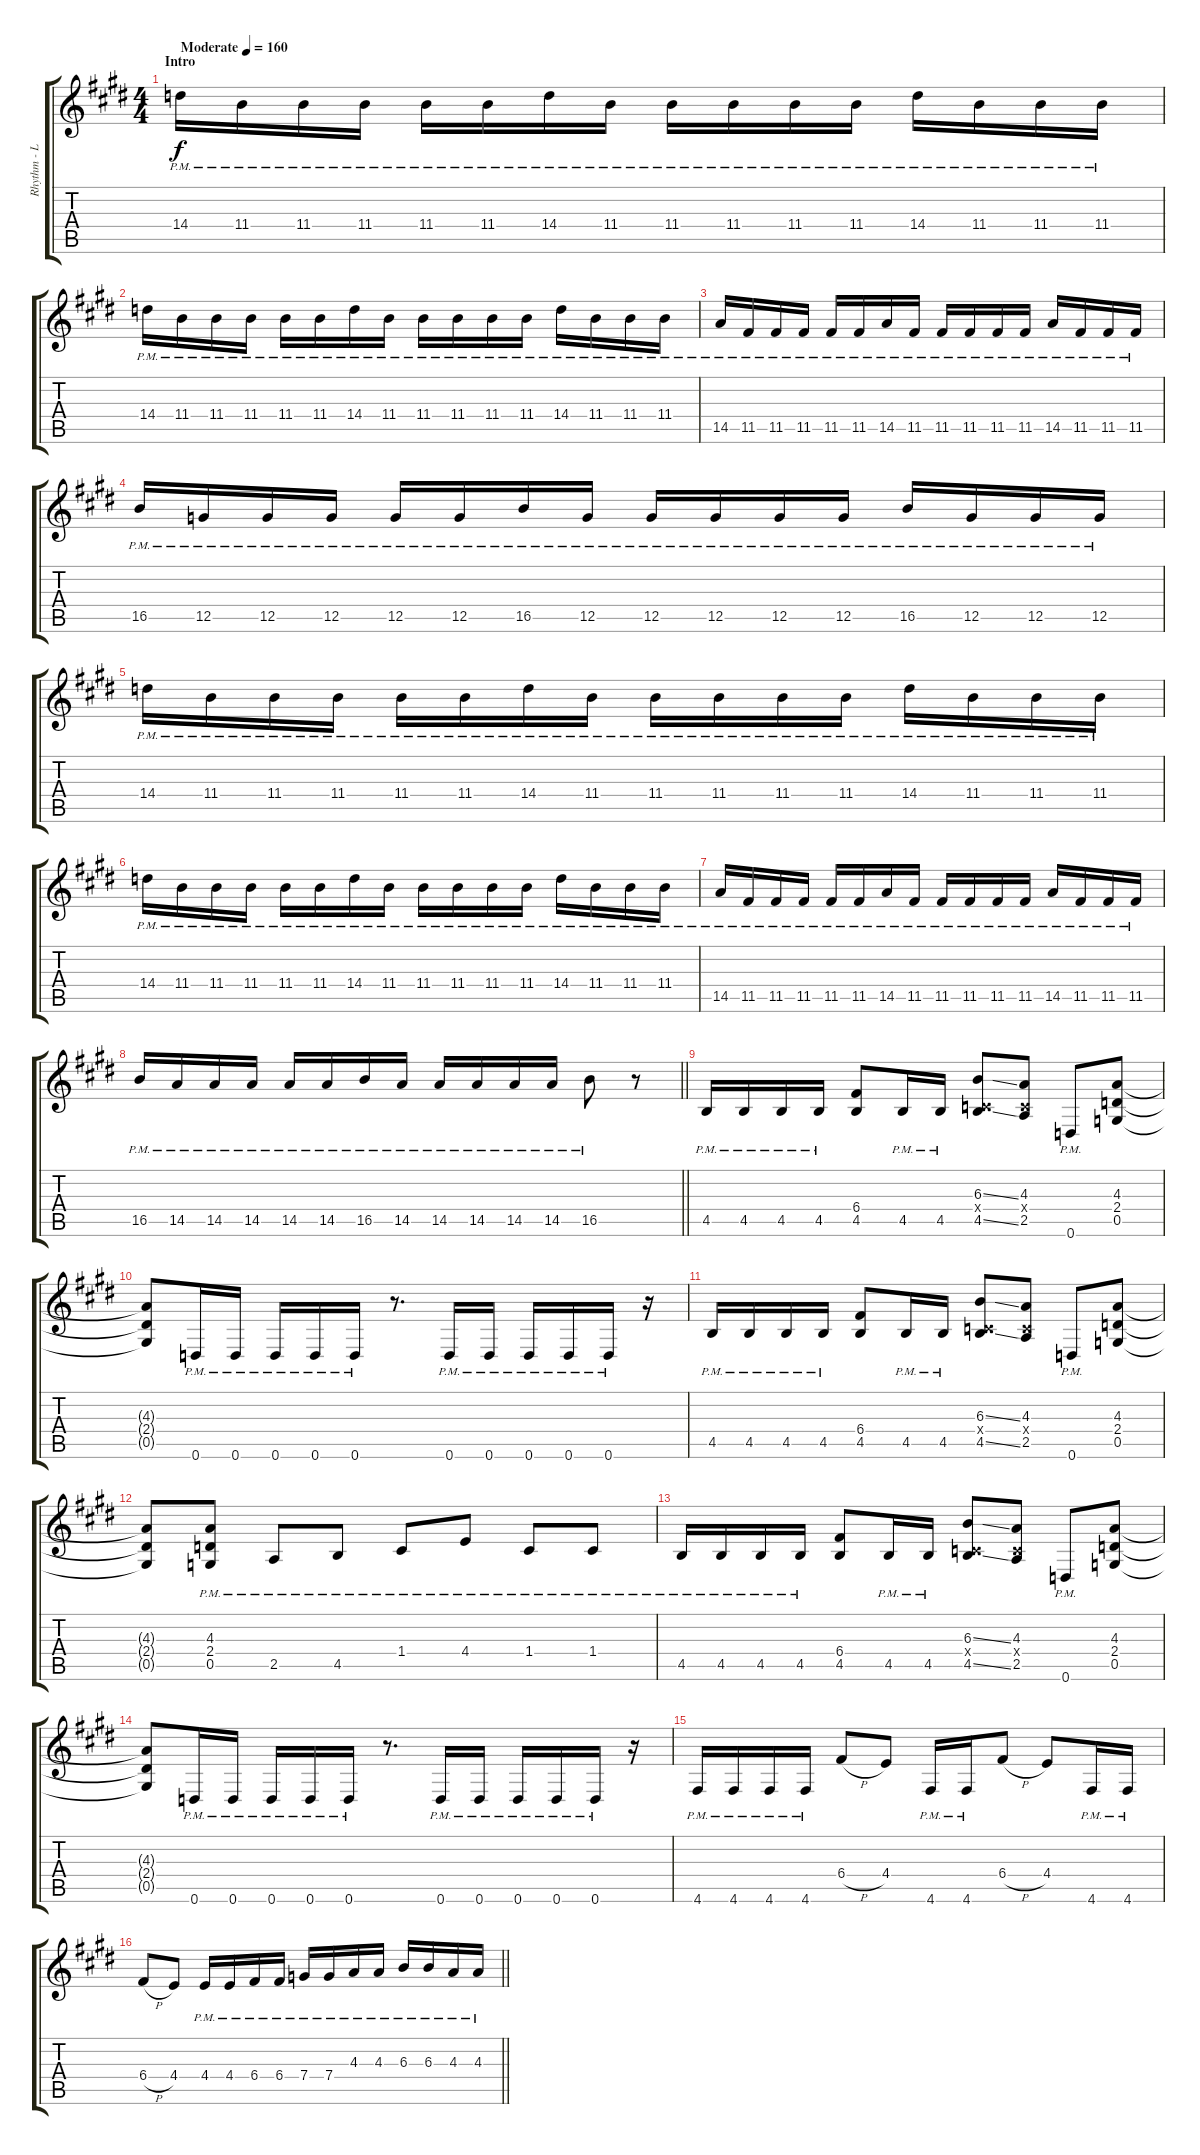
\track ("Rhythm - Left" "Rhythm - L") {instrument distortionguitar}
\staff {score tabs}
\tuning (D4 A3 F3 C3 G2 D2) {hide}
\ts (4 4)
\section ("" "Intro")
\tempo (160 "Moderate")
\clef g2
\ks e
14.4{pm}.16{dy f instrument distortionguitar} 11.4{pm}.16 11.4{pm}.16 11.4{pm}.16 11.4{pm}.16 11.4{pm}.16 14.4{pm}.16 11.4{pm}.16 11.4{pm}.16 11.4{pm}.16 11.4{pm}.16 11.4{pm}.16 14.4{pm}.16 11.4{pm}.16 11.4{pm}.16 11.4{pm}.16 |
14.4{pm}.16 11.4{pm}.16 11.4{pm}.16 11.4{pm}.16 11.4{pm}.16 11.4{pm}.16 14.4{pm}.16 11.4{pm}.16 11.4{pm}.16 11.4{pm}.16 11.4{pm}.16 11.4{pm}.16 14.4{pm}.16 11.4{pm}.16 11.4{pm}.16 11.4{pm}.16 |
14.5{pm}.16 11.5{pm}.16 11.5{pm}.16 11.5{pm}.16 11.5{pm}.16 11.5{pm}.16 14.5{pm}.16 11.5{pm}.16 11.5{pm}.16 11.5{pm}.16 11.5{pm}.16 11.5{pm}.16 14.5{pm}.16 11.5{pm}.16 11.5{pm}.16 11.5{pm}.16 |
16.5{pm}.16 12.5{pm}.16 12.5{pm}.16 12.5{pm}.16 12.5{pm}.16 12.5{pm}.16 16.5{pm}.16 12.5{pm}.16 12.5{pm}.16 12.5{pm}.16 12.5{pm}.16 12.5{pm}.16 16.5{pm}.16 12.5{pm}.16 12.5{pm}.16 12.5{pm}.16 |
14.4{pm}.16 11.4{pm}.16 11.4{pm}.16 11.4{pm}.16 11.4{pm}.16 11.4{pm}.16 14.4{pm}.16 11.4{pm}.16 11.4{pm}.16 11.4{pm}.16 11.4{pm}.16 11.4{pm}.16 14.4{pm}.16 11.4{pm}.16 11.4{pm}.16 11.4{pm}.16 |
14.4{pm}.16 11.4{pm}.16 11.4{pm}.16 11.4{pm}.16 11.4{pm}.16 11.4{pm}.16 14.4{pm}.16 11.4{pm}.16 11.4{pm}.16 11.4{pm}.16 11.4{pm}.16 11.4{pm}.16 14.4{pm}.16 11.4{pm}.16 11.4{pm}.16 11.4{pm}.16 |
14.5{pm}.16 11.5{pm}.16 11.5{pm}.16 11.5{pm}.16 11.5{pm}.16 11.5{pm}.16 14.5{pm}.16 11.5{pm}.16 11.5{pm}.16 11.5{pm}.16 11.5{pm}.16 11.5{pm}.16 14.5{pm}.16 11.5{pm}.16 11.5{pm}.16 11.5{pm}.16 |
\barLineRight lightlight
16.5{pm}.16 14.5{pm}.16 14.5{pm}.16 14.5{pm}.16 14.5{pm}.16 14.5{pm}.16 16.5{pm}.16 14.5{pm}.16 14.5{pm}.16 14.5{pm}.16 14.5{pm}.16 14.5{pm}.16 16.5{pm}.8 r.8 |
\section ("" "")
4.5{pm}.16 4.5{pm}.16 4.5{pm}.16 4.5{pm}.16 (6.4 4.5).8 4.5{pm}.16 4.5{pm}.16 (6.3{ss} 0.4{x} 4.5{ss}).8 (4.3 0.4{x} 2.5).8 0.6{pm}.8 (4.3 2.4 0.5).8 |
(4.3{t} 2.4{t} 0.5{t}).8 0.6{pm}.16 0.6{pm}.16 0.6{pm}.16 0.6{pm}.16 0.6{pm}.16 r.8{d} 0.6{pm}.16 0.6{pm}.16 0.6{pm}.16 0.6{pm}.16 0.6{pm}.16 r.16 |
4.5{pm}.16 4.5{pm}.16 4.5{pm}.16 4.5{pm}.16 (6.4 4.5).8 4.5{pm}.16 4.5{pm}.16 (6.3{ss} 0.4{x} 4.5{ss}).8 (4.3 0.4{x} 2.5).8 0.6{pm}.8 (4.3 2.4 0.5).8 |
(4.3{t} 2.4{t} 0.5{t}).8 (4.3{pm} 2.4{pm} 0.5{pm}).8 2.5{pm}.8 4.5{pm}.8 1.4{pm}.8 4.4{pm}.8 1.4{pm}.8 1.4{pm}.8 |
4.5{pm}.16 4.5{pm}.16 4.5{pm}.16 4.5{pm}.16 (6.4 4.5).8 4.5{pm}.16 4.5{pm}.16 (6.3{ss} 0.4{x} 4.5{ss}).8 (4.3 0.4{x} 2.5).8 0.6{pm}.8 (4.3 2.4 0.5).8 |
(4.3{t} 2.4{t} 0.5{t}).8 0.6{pm}.16 0.6{pm}.16 0.6{pm}.16 0.6{pm}.16 0.6{pm}.16 r.8{d} 0.6{pm}.16 0.6{pm}.16 0.6{pm}.16 0.6{pm}.16 0.6{pm}.16 r.16 |
4.6{pm}.16 4.6{pm}.16 4.6{pm}.16 4.6{pm}.16 6.4{h}.8 4.4.8 4.6{pm}.16 4.6{pm}.16 6.4{h}.8 4.4.8 4.6{pm}.16 4.6{pm}.16 |
\barLineRight lightlight
6.4{h}.8 4.4.8 4.4{pm}.16 4.4{pm}.16 6.4{pm}.16 6.4{pm}.16 7.4{pm}.16 7.4{pm}.16 4.3{pm}.16 4.3{pm}.16 6.3{pm}.16 6.3{pm}.16 4.3{pm}.16 4.3{pm}.16
